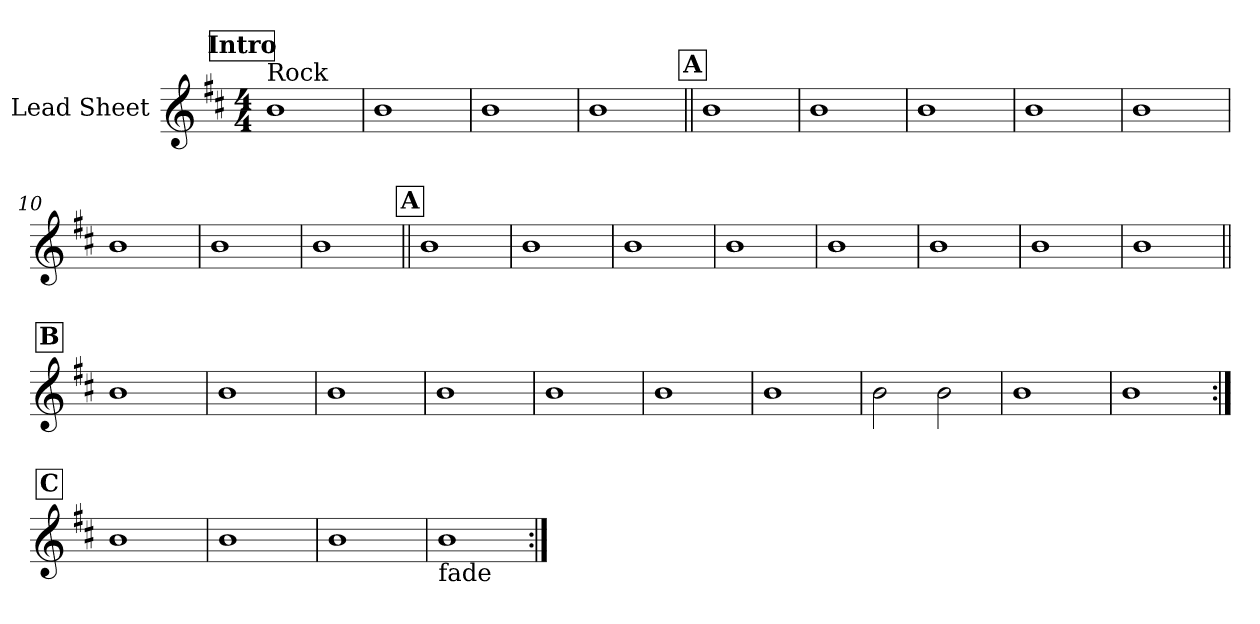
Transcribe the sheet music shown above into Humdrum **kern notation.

**kern
*part1
*staff1
*I"Lead Sheet
*clefG2
*k[f#c#]
*D:
*M4/4
*MM120
!!LO:REH:place=s1:a:fs=14:t=Intro
=1
!LO:TX:a:t=Rock
1b
=2
1b
=3
1b
=4
1b
!!LO:LB:g=z
!!LO:REH:place=s1:a:fs=14:t=A
=5||
1b
=6
1b
=7
1b
=8
1b
!!LO:LB:g=z
=9
1b
=10
1b
=11
1b
=12
1b
!!LO:LB:g=z
!!LO:REH:place=s1:a:fs=14:t=A
=13||
1b
=14
1b
=15
1b
=16
1b
!!LO:LB:g=z
=17
1b
=18
1b
=19
1b
=20
1b
!!LO:LB:g=z
!!LO:REH:place=s1:a:fs=14:t=B
=21||
1b
=22
1b
=23
1b
=24
1b
!!LO:LB:g=z
=25
1b
=26
1b
=27
1b
=28
2b\
2b\
!!LO:LB:g=z
=29
1b
=30
1b
!!LO:LB:g=z
!!LO:REH:place=s1:a:fs=14:t=C
=31:|!
1b
=32
1b
=33
1b
=34
!LO:TX:b:t=fade
1b
=:|!
*-
